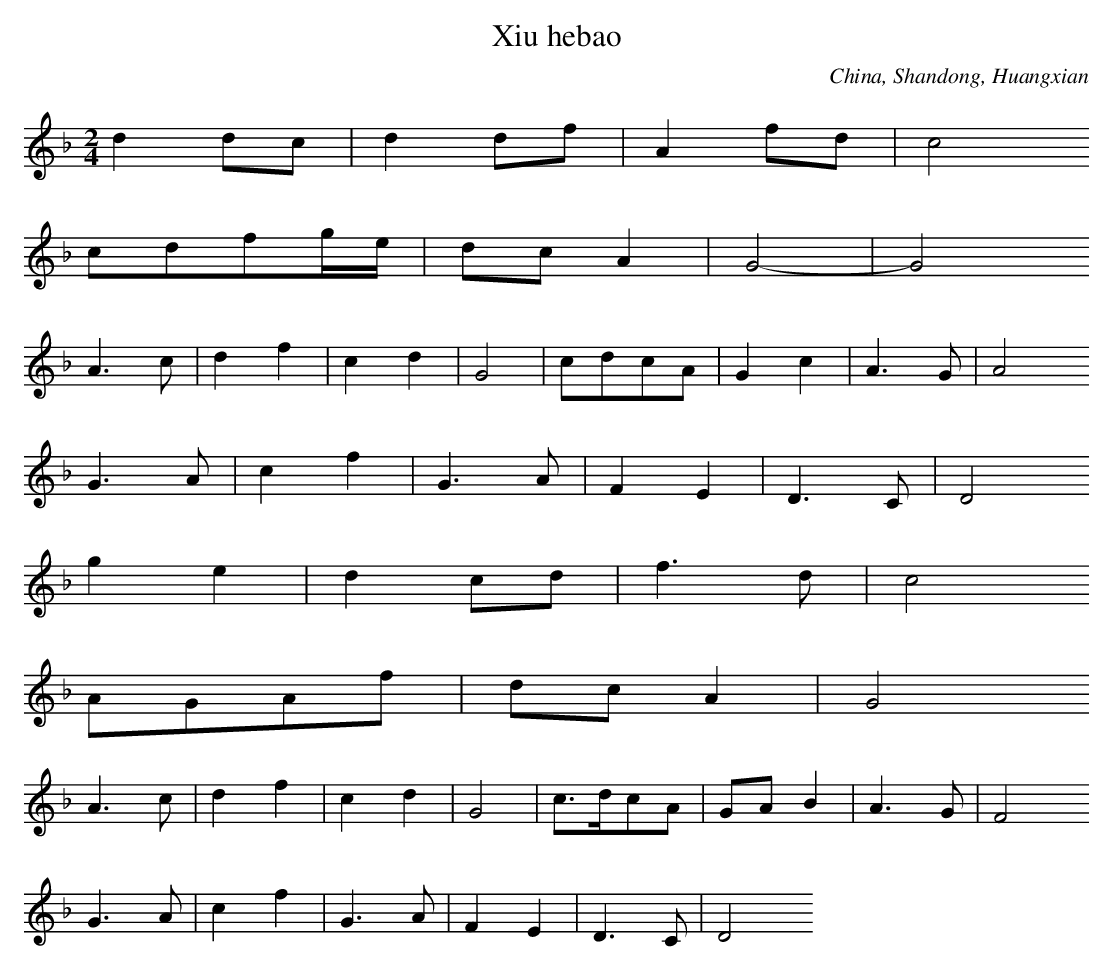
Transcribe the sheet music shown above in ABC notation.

X:1
T: Xiu hebao
O: China, Shandong, Huangxian
M: 2/4
L: 1/16
K: F
d4d2c2 | d4d2f2 | A4f2d2 | c8
c2d2f2ge | d2c2A4 | G8- | G8
A6c2 | d4f4 | c4d4 | G8 | c2d2c2A2 | G4c4 | A6G2 | A8
G6A2 | c4f4 | G6A2 | F4E4 | D6C2 | D8
g4e4 | d4c2d2 | f6d2 | c8
A2G2A2f2 | d2c2A4 | G8
A6c2 | d4f4 | c4d4 | G8 | c3dc2A2 | G2A2B4 | A6G2 | F8
G6A2 | c4f4 | G6A2 | F4E4 | D6C2 | D8
